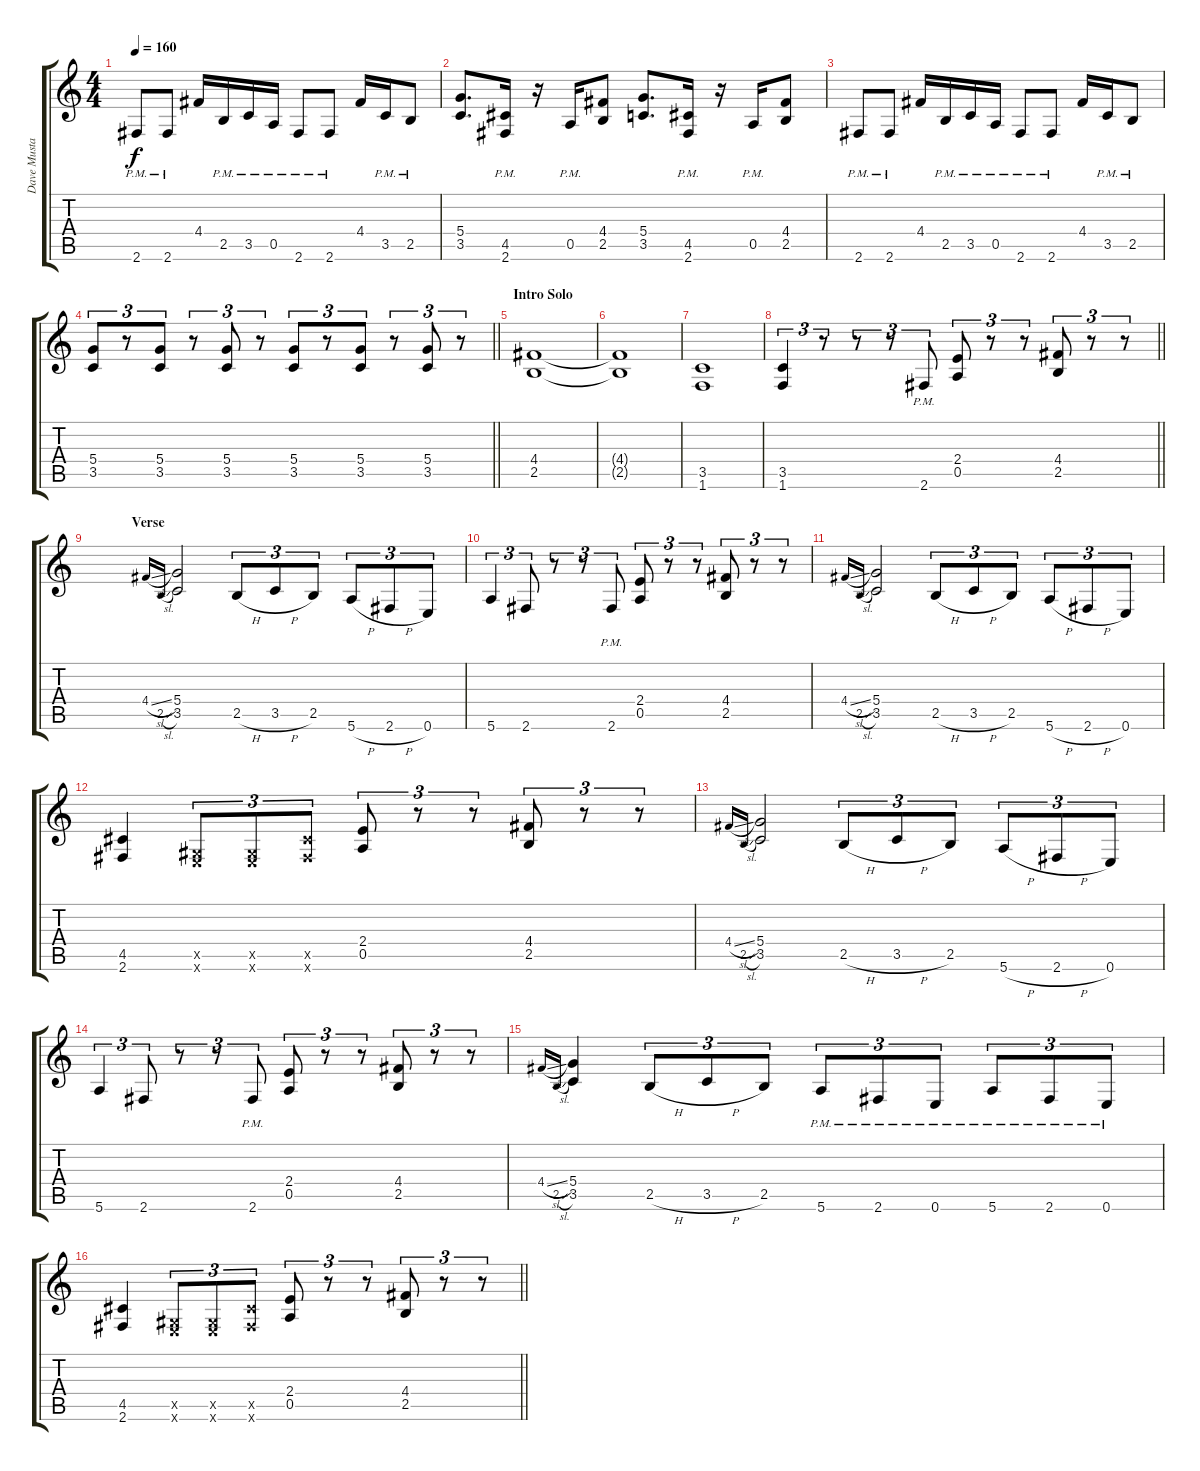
\track ("Dave Mustaine" "Dave Musta") {instrument distortionguitar}
\staff {score tabs}
\tuning (E4 B3 G3 D3 A2 E2) {hide}
\ts (4 4)
\tempo 160
\clef g2
\ks c
2.6{pm}.8{dy f} 2.6{pm}.8 4.4.16 2.5{pm}.16 3.5{pm}.16 0.5{pm}.16 2.6{pm}.8 2.6{pm}.8 4.4.16 3.5{pm}.16 2.5{pm}.8 |
(5.4 3.5).8{d} (4.5 2.6{pm}).16 r.16 0.5{pm}.16 (4.4 2.5).8 (5.4 3.5).8{d} (4.5 2.6{pm}).16 r.16 0.5{pm}.16 (4.4 2.5).8 |
2.6{pm}.8 2.6{pm}.8 4.4.16 2.5{pm}.16 3.5{pm}.16 0.5{pm}.16 2.6{pm}.8 2.6{pm}.8 4.4.16 3.5{pm}.16 2.5{pm}.8 |
\barLineRight lightlight
(5.4 3.5).8{tu (3 2)} r.8{tu (3 2)} (5.4 3.5).8{tu (3 2)} r.8{tu (3 2)} (5.4 3.5).8{tu (3 2)} r.8{tu (3 2)} (5.4 3.5).8{tu (3 2)} r.8{tu (3 2)} (5.4 3.5).8{tu (3 2)} r.8{tu (3 2)} (5.4 3.5).8{tu (3 2)} r.8{tu (3 2)} |
\section ("" "Intro Solo")
(4.4 2.5).1 |
(4.4{t} 2.5{t}).1 |
(3.5 1.6).1 |
\barLineRight lightlight
(3.5 1.6).4{tu (3 2)} r.8{tu (3 2)} r.8{tu (3 2)} r.8{tu (3 2)} 2.6{pm}.8{tu (3 2)} (2.4 0.5).8{tu (3 2)} r.8{tu (3 2)} r.8{tu (3 2)} (4.4 2.5).8{tu (3 2)} r.8{tu (3 2)} r.8{tu (3 2)} |
\section ("" "Verse")
4.4{sl}.16{gr onbeat} 2.5{sl}.16{gr onbeat} (5.4 3.5).2 2.5{h}.8{tu (3 2)} 3.5{h}.8{tu (3 2)} 2.5.8{tu (3 2)} 5.6{h}.8{tu (3 2)} 2.6{h}.8{tu (3 2)} 0.6.8{tu (3 2)} |
5.6.4{tu (3 2)} 2.6.8{tu (3 2)} r.8{tu (3 2)} r.8{tu (3 2)} 2.6{pm}.8{tu (3 2)} (2.4 0.5).8{tu (3 2)} r.8{tu (3 2)} r.8{tu (3 2)} (4.4 2.5).8{tu (3 2)} r.8{tu (3 2)} r.8{tu (3 2)} |
4.4{sl}.16{gr onbeat} 2.5{sl}.16{gr onbeat} (5.4 3.5).2 2.5{h}.8{tu (3 2)} 3.5{h}.8{tu (3 2)} 2.5.8{tu (3 2)} 5.6{h}.8{tu (3 2)} 2.6{h}.8{tu (3 2)} 0.6.8{tu (3 2)} |
(4.5 2.6).4 (-1.5{x} 0.6{x}).8{tu (3 2)} (-1.5{x} 0.6{x}).8{tu (3 2)} (4.5{x} 2.6{x}).8{tu (3 2)} (2.4 0.5).8{tu (3 2)} r.8{tu (3 2)} r.8{tu (3 2)} (4.4 2.5).8{tu (3 2)} r.8{tu (3 2)} r.8{tu (3 2)} |
4.4{sl}.16{gr onbeat} 2.5{sl}.16{gr onbeat} (5.4 3.5).2 2.5{h}.8{tu (3 2)} 3.5{h}.8{tu (3 2)} 2.5.8{tu (3 2)} 5.6{h}.8{tu (3 2)} 2.6{h}.8{tu (3 2)} 0.6.8{tu (3 2)} |
5.6.4{tu (3 2)} 2.6.8{tu (3 2)} r.8{tu (3 2)} r.8{tu (3 2)} 2.6{pm}.8{tu (3 2)} (2.4 0.5).8{tu (3 2)} r.8{tu (3 2)} r.8{tu (3 2)} (4.4 2.5).8{tu (3 2)} r.8{tu (3 2)} r.8{tu (3 2)} |
4.4{sl}.16{gr onbeat} 2.5{sl}.16{gr onbeat} (5.4 3.5).4 2.5{h}.8{tu (3 2)} 3.5{h}.8{tu (3 2)} 2.5.8{tu (3 2)} 5.6{pm}.8{tu (3 2)} 2.6{pm}.8{tu (3 2)} 0.6{pm}.8{tu (3 2)} 5.6{pm}.8{tu (3 2)} 2.6{pm}.8{tu (3 2)} 0.6{pm}.8{tu (3 2)} |
\barLineRight lightlight
(4.5 2.6).4 (-1.5{x} 0.6{x}).8{tu (3 2)} (-1.5{x} 0.6{x}).8{tu (3 2)} (4.5{x} 2.6{x}).8{tu (3 2)} (2.4 0.5).8{tu (3 2)} r.8{tu (3 2)} r.8{tu (3 2)} (4.4 2.5).8{tu (3 2)} r.8{tu (3 2)} r.8{tu (3 2)}
